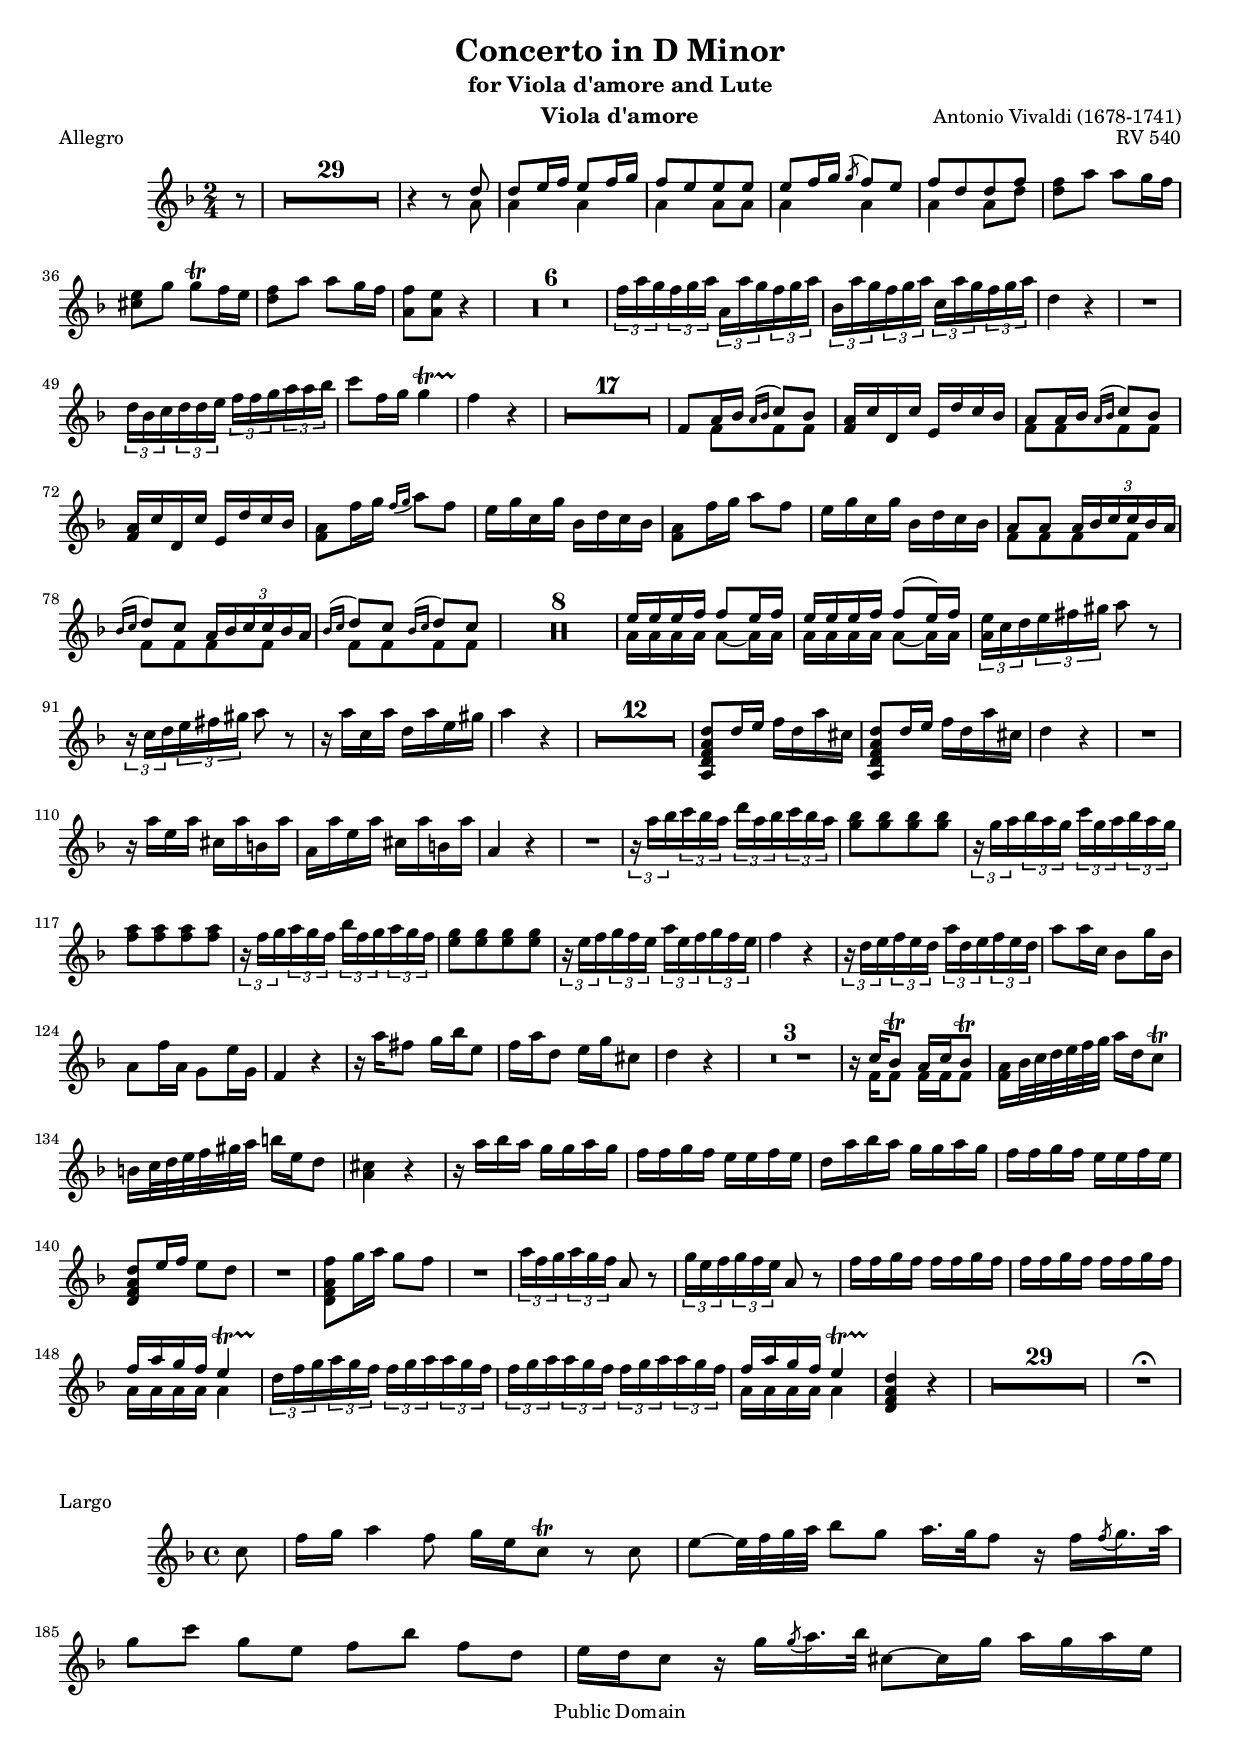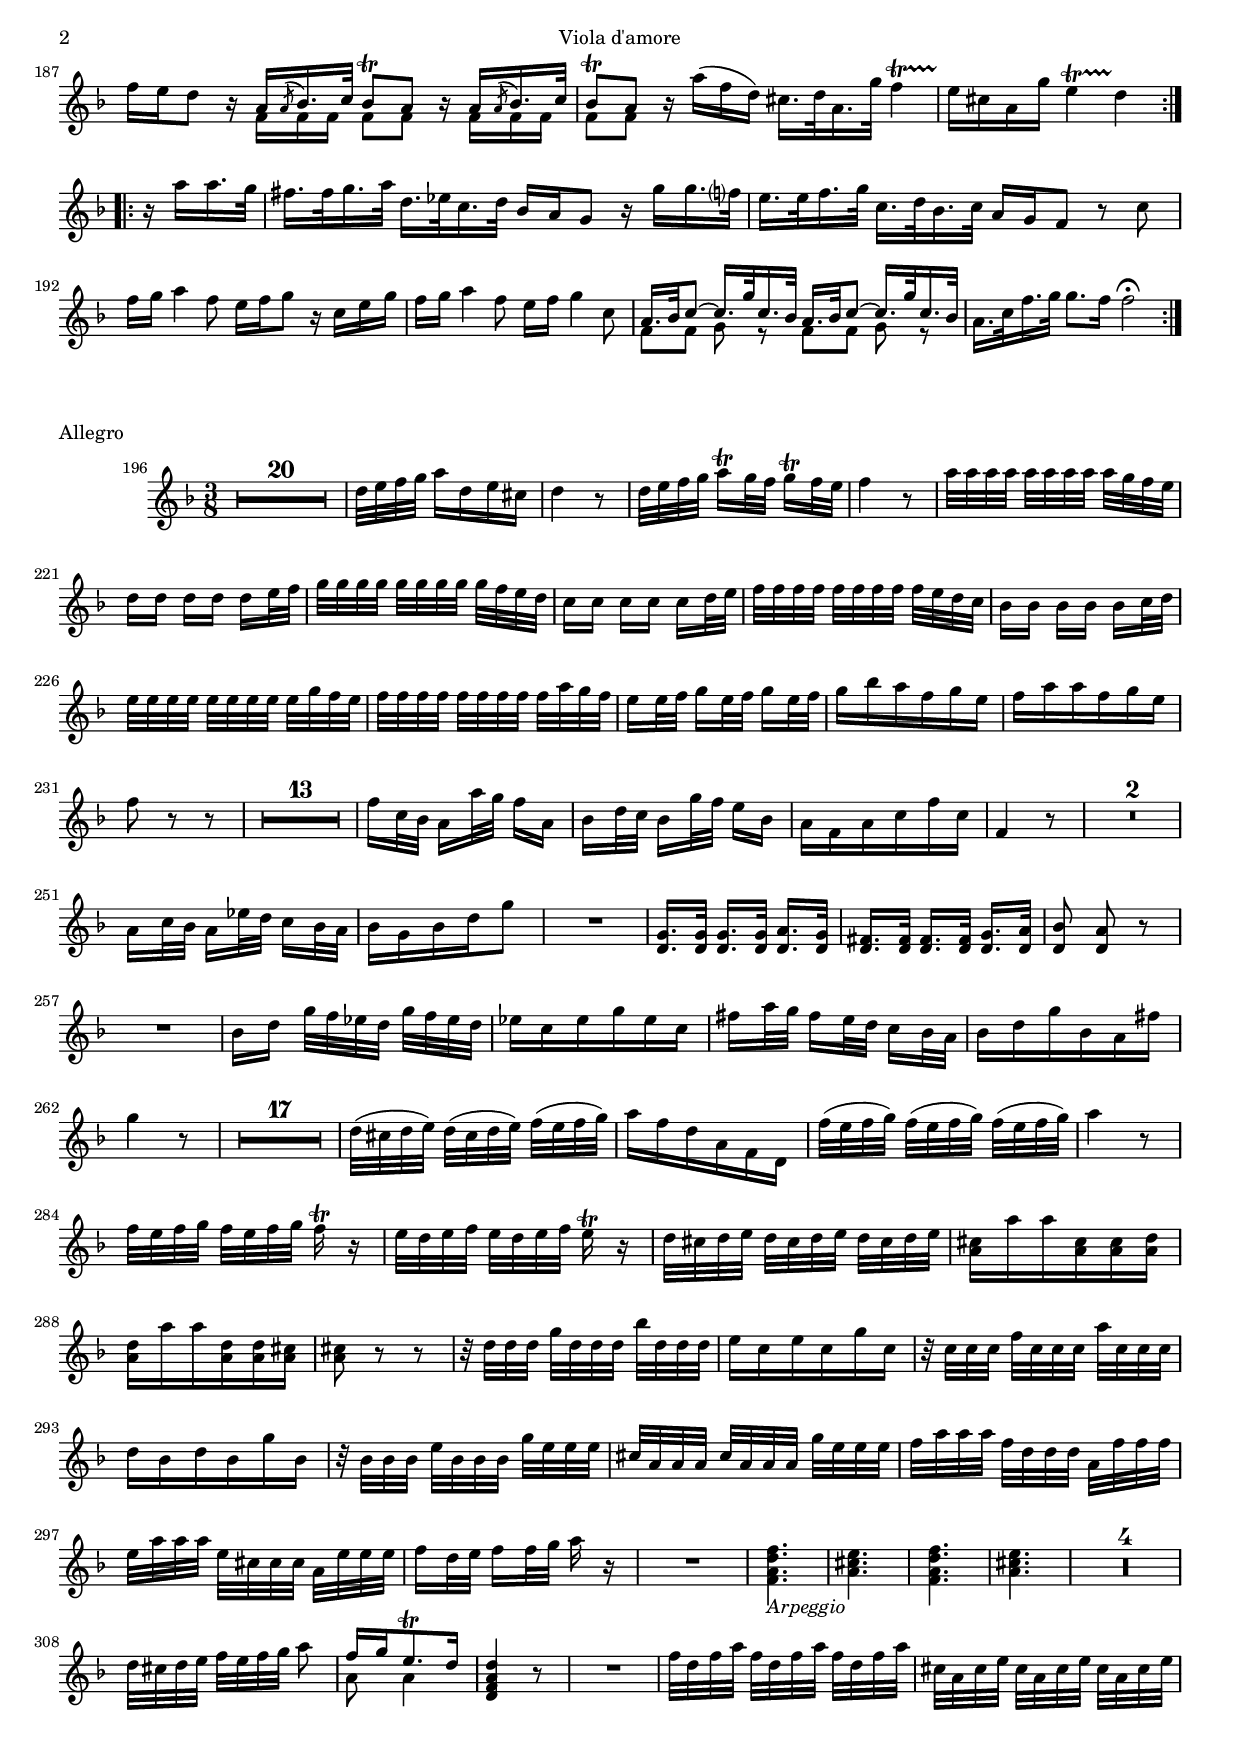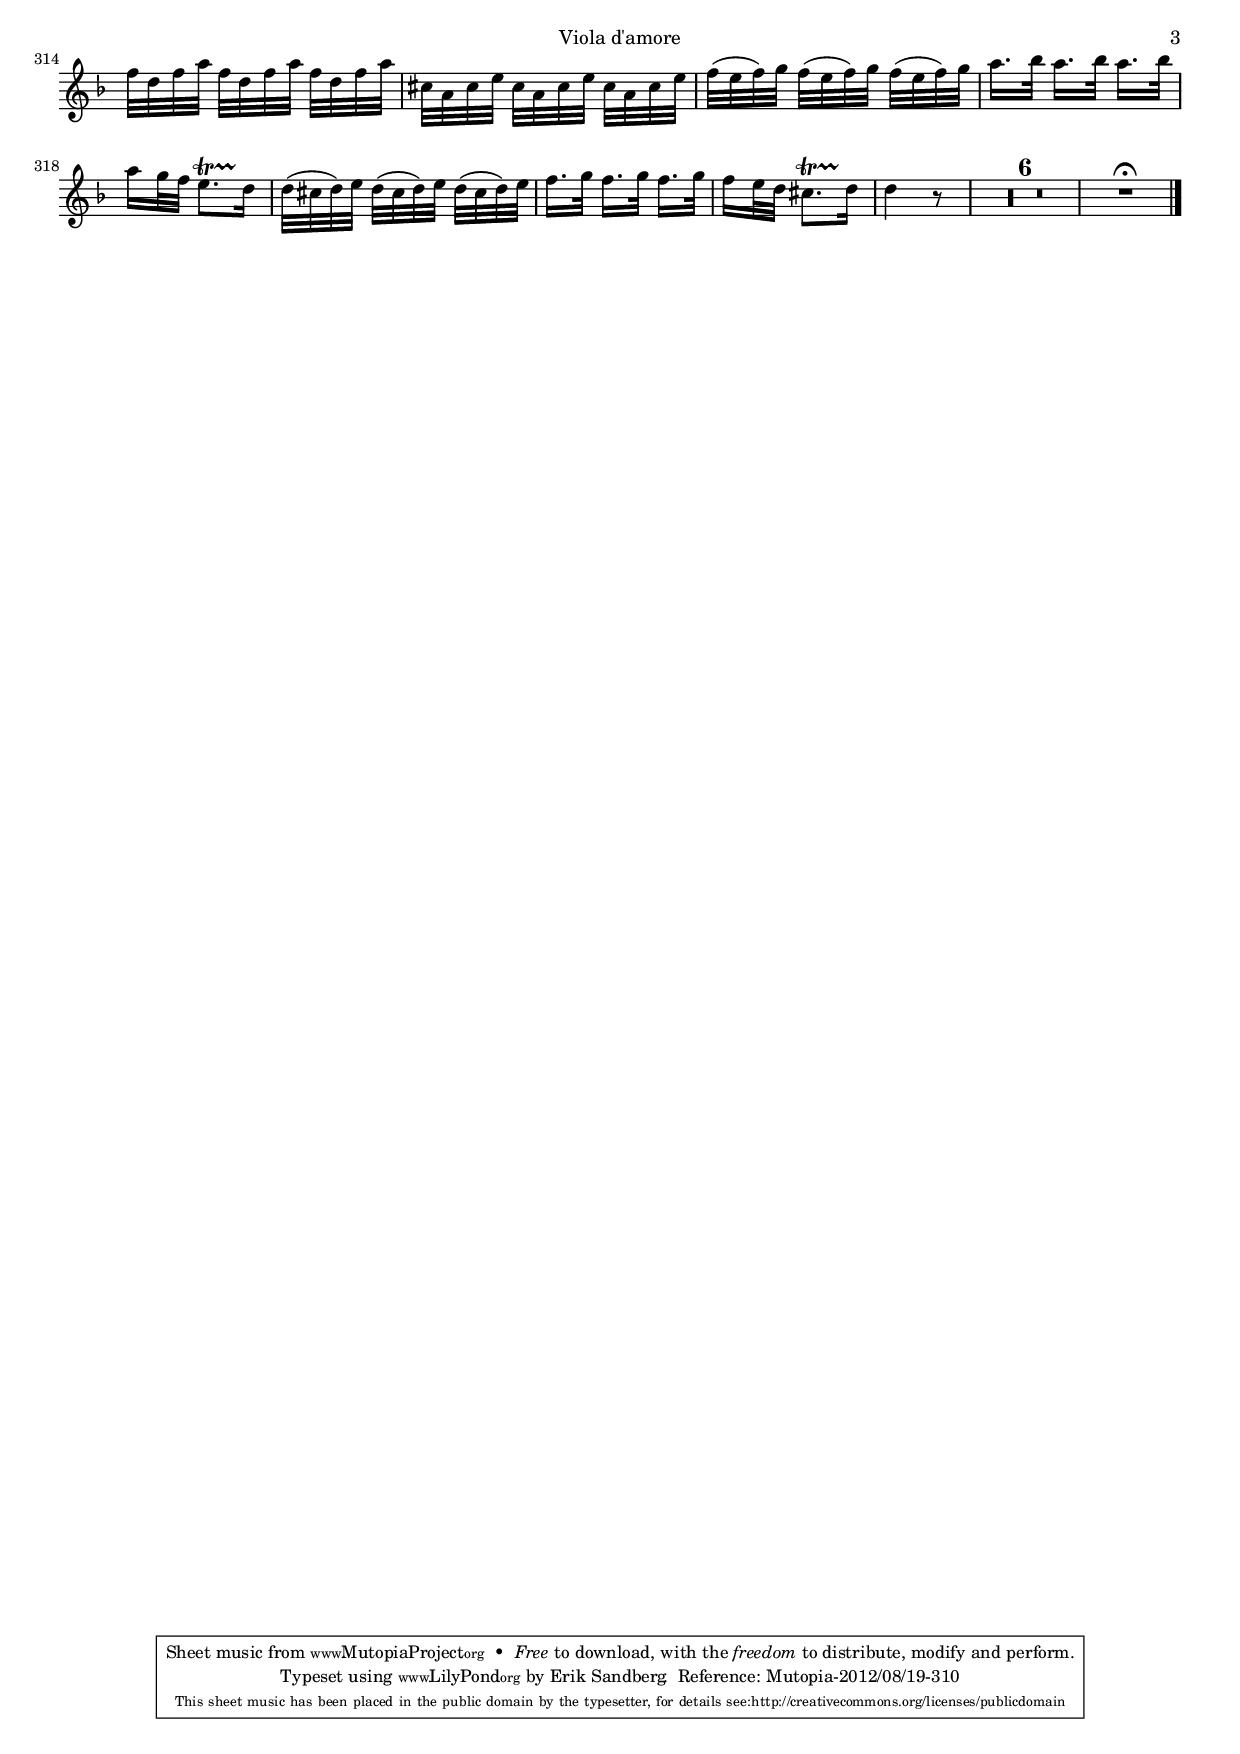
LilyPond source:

\version "2.16.0"
Instrument = "Viola d'amore"
\include "header.ly"
\version "2.14.2"

IAmore = \relative c {
  \key f \major
  \time 2/4 
  \set Timing.beamExceptions = #'(
    (end . (
      ((1 . 8) . (4))
      ((1 . 16) . (4 4))
    )))
  \set Score.skipBars = ##t
  \set tupletSpannerDuration = #(ly:make-moment 1 8)

  \partial 8 r8 | R2*29 |
  r4 r8 <<d''8 \\ a >> |
  % 31
  <<{d8 e16 f e8 f16 g | f8 e e e |
  e f16 g \acciaccatura g8
  f e | f d d f} \\
  {a,4 a | a a8 a | a4 a | a a8 d}>>
  % 35
  <f d >a a g16 f |
  % 36
  <e cis >8g g^\trill f16 e |
  % 37
  <f d >8a a g16 f |
  % 38
  <f a, >8<e a, > r4 |
  % 39
  R2*6 |
  % 45
  \times 2/3 {f16 a g f g a a, a' g f g a |
  % 46
  bes, a' g f g a c, a' g f g a} |
  % 47
  d,4 r |
  % 48
  R2 |
  %49
  \times 2/3 {d16 bes c d d e f f g a a bes} |
  % 50
  c8 f,16 g g4\startTrillSpan |
  % 51
  f4\stopTrillSpan r4 |
  % 52
  R2*17 |
  % 69
  <<{f,8 a16 bes
  \acciaccatura{a[ bes]}
  c8 bes} \\ {s f f f}>>
  % 70
  <a f >16c d, c' e, d' c bes |
  % 71
  <<{a8 a16 bes \acciaccatura{a[ bes]}
  c8 bes} \\ {f f f f}>>
  % 72
  <a f >16c d, c' e, d' c bes |
  % 73
  <a f >8f'16 g \acciaccatura{f[ g]} a8 f |
  % 74
  e16 g c, g' bes, d c bes |
  % 75
  <a f >8f'16 g a8 f |
  % 76
  e16 g c, g' bes, d c bes |
  % 77
  <<{a8 a \times 2/3 {a16 bes c c bes a}} \\ {f8 f f f}>>
  % 78
  <<{\acciaccatura{bes16[ c]}
  d8 c \times 2/3 {a16 bes c c bes a}} \\ {f8 f f f}>>
  % 79
  <<{\acciaccatura{bes16[ c]}
  d8 c \acciaccatura{bes16[ c]}
  d8 c} \\ {f,8 f f f}>>
  % 80
  R2*8
  % 88
  <<{e'16 e e f f8 e16 f} \\ {a,16 a a a a8 ~ a16 a}>>
  % 89
  <<{e'16 e e f f8(  e16) f} \\ {a,16 a a a a8 ~ a16 a}>>
  % 90
  \times 2/3 {<e' a, > c d e fis gis} a8 r |
  % 91
  \times 2/3 {r16 c, d e fis gis} a8 r |
  % 92
  r16 a c, a' d, a' e gis |
  % 93
  a4 r |
  % 94
  R2*12 |
  % 106
  <d, a a, f' d >8d16 e f d a' cis, |
  % 107
  <d a a, f' d >8d16 e f d a' cis, |
  % 108
  d4 r |
  % 109
  R2 |
  % 110
  r16 a'16 e a cis, a' b, a' |
  % 111
  a, a' e a cis, a' b, a' |
  % 112
  a,4 r | R2 |
  %114
  \times 2/3 {r16 a' bes c bes a d a bes c bes a} |
  % 115
  <bes g >8<bes g ><bes g ><bes g >|
  % 116
  \times 2/3 {r16 g a bes a g c g a bes a g} |
  % 117
  <a f >8<a f ><a f ><a f >|
  % 118
  \times 2/3 {r16 f g a g f bes f g a g f} |
  % 119
  <g e >8<g e ><g e ><g e >|
  % 120
  \times 2/3 {r16 e f g f e a e f g f e} |
  % 121
  f4 r |
  % 122
  \times 2/3 {r16 d e f e d a' d, e f e d} |
  % 123
  a'8 a16 c, bes8 g'16 bes, |
  % 124
  a8 f'16 a, g8 e'16 g, |
  % 125
  f4 r |
  % 126
  r16 a'16 fis8 g16 bes e,8 |
  % 127
  f16 a d,8 e16 g cis,8 |
  % 128
  d4 r |
  % 129
  R2*3 |
  % 132 
  r16 <<{c16 bes8^\trill a16 c bes8^\trill} \\ {f16 f8 f16 f f8}>> |
  % 133
  <a f >16bes32 c d e f g a16 d, c8^\trill |
  % 134
  b16 c32 d e f gis a b16 e, d8 |
  % 135
  <cis a >4 r |
  % 136
  r16 a'16 bes a g g a g |
  % 137
  f f g f e e f e |
  % 138
  d a' bes a g g a g |
  % 139
  f f g f e e f e |
  % 140
  <d a d, f >8e16 f e8 d |
  % 141
  R2 |
  % 142
  <f a, d, f >8g16 a g8 f |
  % 143
  R2 |
  % 144
  \times 2/3 {a16 f g a g f} a,8 r8 |
  % 145
  \times 2/3 {g'16 e f g f e} a,8 r8 |
  % 146
  f'16 f g f f f g f |
  % 147
  f f g f f f g f |
  % 148
  <<{f a g f e4\startTrillSpan} \\ {a,16 a a a a4}>> |
  % 149
  \times 2/3 {d16\stopTrillSpan f g a g f f g a a g f} |
  % 150
  \times 2/3 {f g a a g f f g a a g f} |
  % 151
  <<{f a g f e4\startTrillSpan} \\ {a,16 a a a a4}>> |
  % 152
  <d a d, f >4\stopTrillSpan r4 |
  % 153
  R2*29 |
  % 182
  R2^\fermata
}

\version "2.16.0"

IIAmore = \relative c'' {
  \key f \major
  \time 4/4
  \set Timing.beamExceptions = #'(
    (end . (
      ((1 . 8) . (2 2 2 2))
    )))
  % end beams on quarters by default

  \repeat "volta" 2 {
  \partial 8 c8 |
  \set Score.currentBarNumber = #183
  f16 g a4 f8 g16 e c8^\trill r c8 |
  % 184
  e ~ e32 f g a bes8 g a16. g32 f8 r16 f \acciaccatura f8 g16. a32 |
  % 185
  g8 c g e f bes f d |
  % 186
  e16 d c8 r16 g' \acciaccatura g8 a16. bes32 cis,8 ~ cis16 g' a g a e |
  % 187
  f16 e d8 r16 <<{a16 \acciaccatura a8
  bes16. c32 bes8^\trill a} \\ {f16 f f f8 f}>> r16
  <<{a16 \acciaccatura a8 bes16. c32} \\ {f,16 f f}>> |
  <<{bes8^\trill a} \\ {f8 f}>> r16 a'( f  d) cis16. d32 a16. g'32 f4\startTrillSpan |
  e16\stopTrillSpan cis a g' e4\startTrillSpan d\stopTrillSpan
  }
  \repeat "volta" 2 {
  r16 a' a16. g32 |
  % 190
  fis16. fis32 g16. a32 d,16. ees32 c16. d32 bes16 a g8 r16 g' g16. f?32 |
  % 191
  e16. e32 f16. g32 c,16. d32 bes16. c32 a16 g f8 r8 c' |
  % 192
  f16 g a4 f8 e16 f g8 r16 c, e g |
  % 193
  f g a4 f8 e16 f g4 c,8 |
  % 194
  <<{a16. bes32 c8~ c16. g'32 c,16. bes32 a16. bes32 c8 ~ c16. g'32 c,16. bes32} \\ {f8 f g r f f g r}>> |
  % 195
  a16. c32 f16. g32 g8. f16 f2^\fermata
  }
}

\version "2.16.0"

IIIAmore = \relative c'' {
  \key f \major
  \time 3/8 
  \set Timing.beamExceptions = #'(
    (end . (
      ((1 . 16) . (6))
      ((1 . 32) . (4 4 4))
    )))
  \set Score.skipBars = ##t

  \set Score.currentBarNumber = #196
  R4.*20 |
  d32 e f g a16 d, e cis |
  % 217
  d4 r8 |
  % 218
  d32 e f g a16^\trill g32 f g16^\trill f32 e |
  % 219
  f4 r8 |
  % 220
  a32 a a a a a a a a g f e |
  % 221
  d16 d d d d e32 f |
  % 222
  g g g g g g g g g f e d |
  % 223
  c16 c c c c d32 e |
  % 224
  f f f f f f f f f e d c |
  % 225
  bes16 bes bes bes bes c32 d |
  % 226
  e e e e e e e e e g f e |
  % 227
  f f f f f f f f f a g f |
  % 228
  e16 e32 f g16 e32 f g16 e32 f |
  % 229
  g16 bes a f g e |
  % 230
  f a a f g e |
  % 231
  f8 r r |
  % 232 |
  R4.*13
  % 245
  f16 c32 bes a16 a'32 g f16 a, |
  % 246
  bes d32 c bes16 g'32 f e16 bes |
  % 247
  a f a c f c |
  % 248
  f,4 r8 |
  % 249
  R4.*2 |
  % 251
  a16 c32 bes a16 ees'32 d c16 bes32 a |
  % 252
  bes16 g bes d g8 |
  % 253
  R4. |
  % 254
  <g, d >16.<g d >32<g d >16.<g d >32<a d, >16.<g d >32|
  % 255
  <fis d >16.<fis d >32<fis d >16.<fis d >32<g d >16.<a d, >32|
  % 256
  <bes d, >8<a d, > r8 |
  % 257
  R4. |
  % 258 
  bes16 d g32 f ees d g f ees d |
  % 259
  ees16 c ees g ees c |
  % 260
  fis a32 g fis16 e32 d c16 bes32 a |
  % 261
  bes16 d g bes, a fis' |
  % 262
  g4 r8 |
  % 263 
  R4.*17 |
  % 280
  d32( cis d  e) d( cis d  e) f( e f  g) |
  % 281
  a16 f d a f d |
  % 282
  f'32( e f  g) f( e f  g) f( e f  g) |
  % 283
  a4 r8 |
  % 284
  f32 e f g f e f g f16^\trill r |
  % 285
  e32 d e f e d e f e16^\trill r |
  % 286
  d32 cis d e d cis d e d cis d e |
  % 287
  <cis a >16a' a <cis, a ><cis a ><d a >|
  % 288
  <d a >a' a <d, a ><d a ><cis a >|
  % 289
  <cis a >8 r8 r |
  % 290
  r32 d32 d d g d d d bes' d, d d |
  % 291
  e16 c e c g' c, |
  % 292
  r32 c c c f c c c a' c, c c |
  % 293
  d16 bes d bes g' bes, |
  % 294
  r32 bes bes bes e bes bes bes g' e e e |
  % 295
  cis a a a cis a a a g' e e e |
  % 296
  f a a a f d d d a f' f f |
  % 297
  e a a a e cis cis cis a e' e e |
  % 298
  f16 d32 e f16 f32 g a16 r |
  % 299
  R4. |
  % 300
  <f, a d f>4._\markup{\italic "Arpeggio"} |
  <a cis e> | <f a d f> | <a cis e> |
%{
  f,16 a d f d a |
  % 301
  a cis e cis a8 |
  % 302
  f16 a d f d a |
  % 303
  a cis e cis a8 |
%}
  % 304
  R4.*4 |
  %308
  d32 cis d e f e f g a8 |
  % 309
  <<{f16 g e8.^\trill d16} \\ {a8 a4}>> |
  % 310
  <d a d, f>4 r8 |
  % 311
  R4.
  % 312
  f32 d f a f d f a f d f a |
  % 313
  cis, a cis e cis a cis e cis a cis e |
  % 314
  f d f a f d f a f d f a |
  % 315
  cis, a cis e cis a cis e cis a cis e |
  % 316
  f( e  f) g f( e  f) g f( e  f) g |
  % 317
  a16. bes32 a16. bes32 a16. bes32 |
  % 318
  a16 g32 f e8.\startTrillSpan d16\stopTrillSpan |
  % 319
  d32( cis  d) e d( cis  d) e d( cis  d) e |
  % 320
  f16. g32 f16. g32 f16. g32 |
  % 321
  f16 e32 d cis8.\startTrillSpan d16\stopTrillSpan |
  % 322
  d4 r8 |
  % 323
  R4.*6 |
  % 329
  R4.^\fermataMarkup \bar "|."
}


#(set-global-staff-size 17)

\score {
  \context Staff=A \IAmore
  \header { piece = "Allegro" opus = "RV 540" }
  \layout {}
}

\score {
  \context Staff=A \IIAmore

  \header { piece = "Largo" }
  \layout {}
}

\score {
  \context Staff=A \IIIAmore

  \header { piece = "Allegro" }
  \layout {}
}